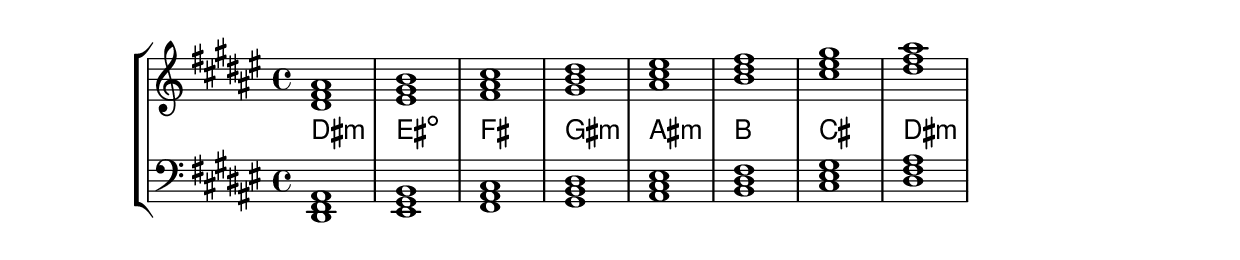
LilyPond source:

% Description: Chord tool for the key of D Sharp minor
% Author: Talos Thoren
% Date: January 24, 2013

\version "2.16.1"

% Defining variables
% The Key of D Sharp minor has six sharps:
% F-Sharp, C-Sharp, G-Sharp, D-Sharp, A-Sharp, E-Sharp
d_sharp_min_triads = { \key dis \minor <dis fis ais>1  <eis gis b> <fis ais cis> <gis b dis> <ais cis eis> <b dis fis> <cis eis gis> <dis fis ais> }
d_sharp_min_triadNames = \new ChordNames { \d_sharp_min_triads }
chordTool = \new StaffGroup
{
  <<
  \new Staff
  {
    \relative c'
    << 
      \d_sharp_min_triads 
      \d_sharp_min_triadNames 
    >>
  }
  \new Staff \relative c,
  {
    \clef bass
    <<
      \d_sharp_min_triads
    >>
  }
  >>
}

\score
{
  \chordTool
}


